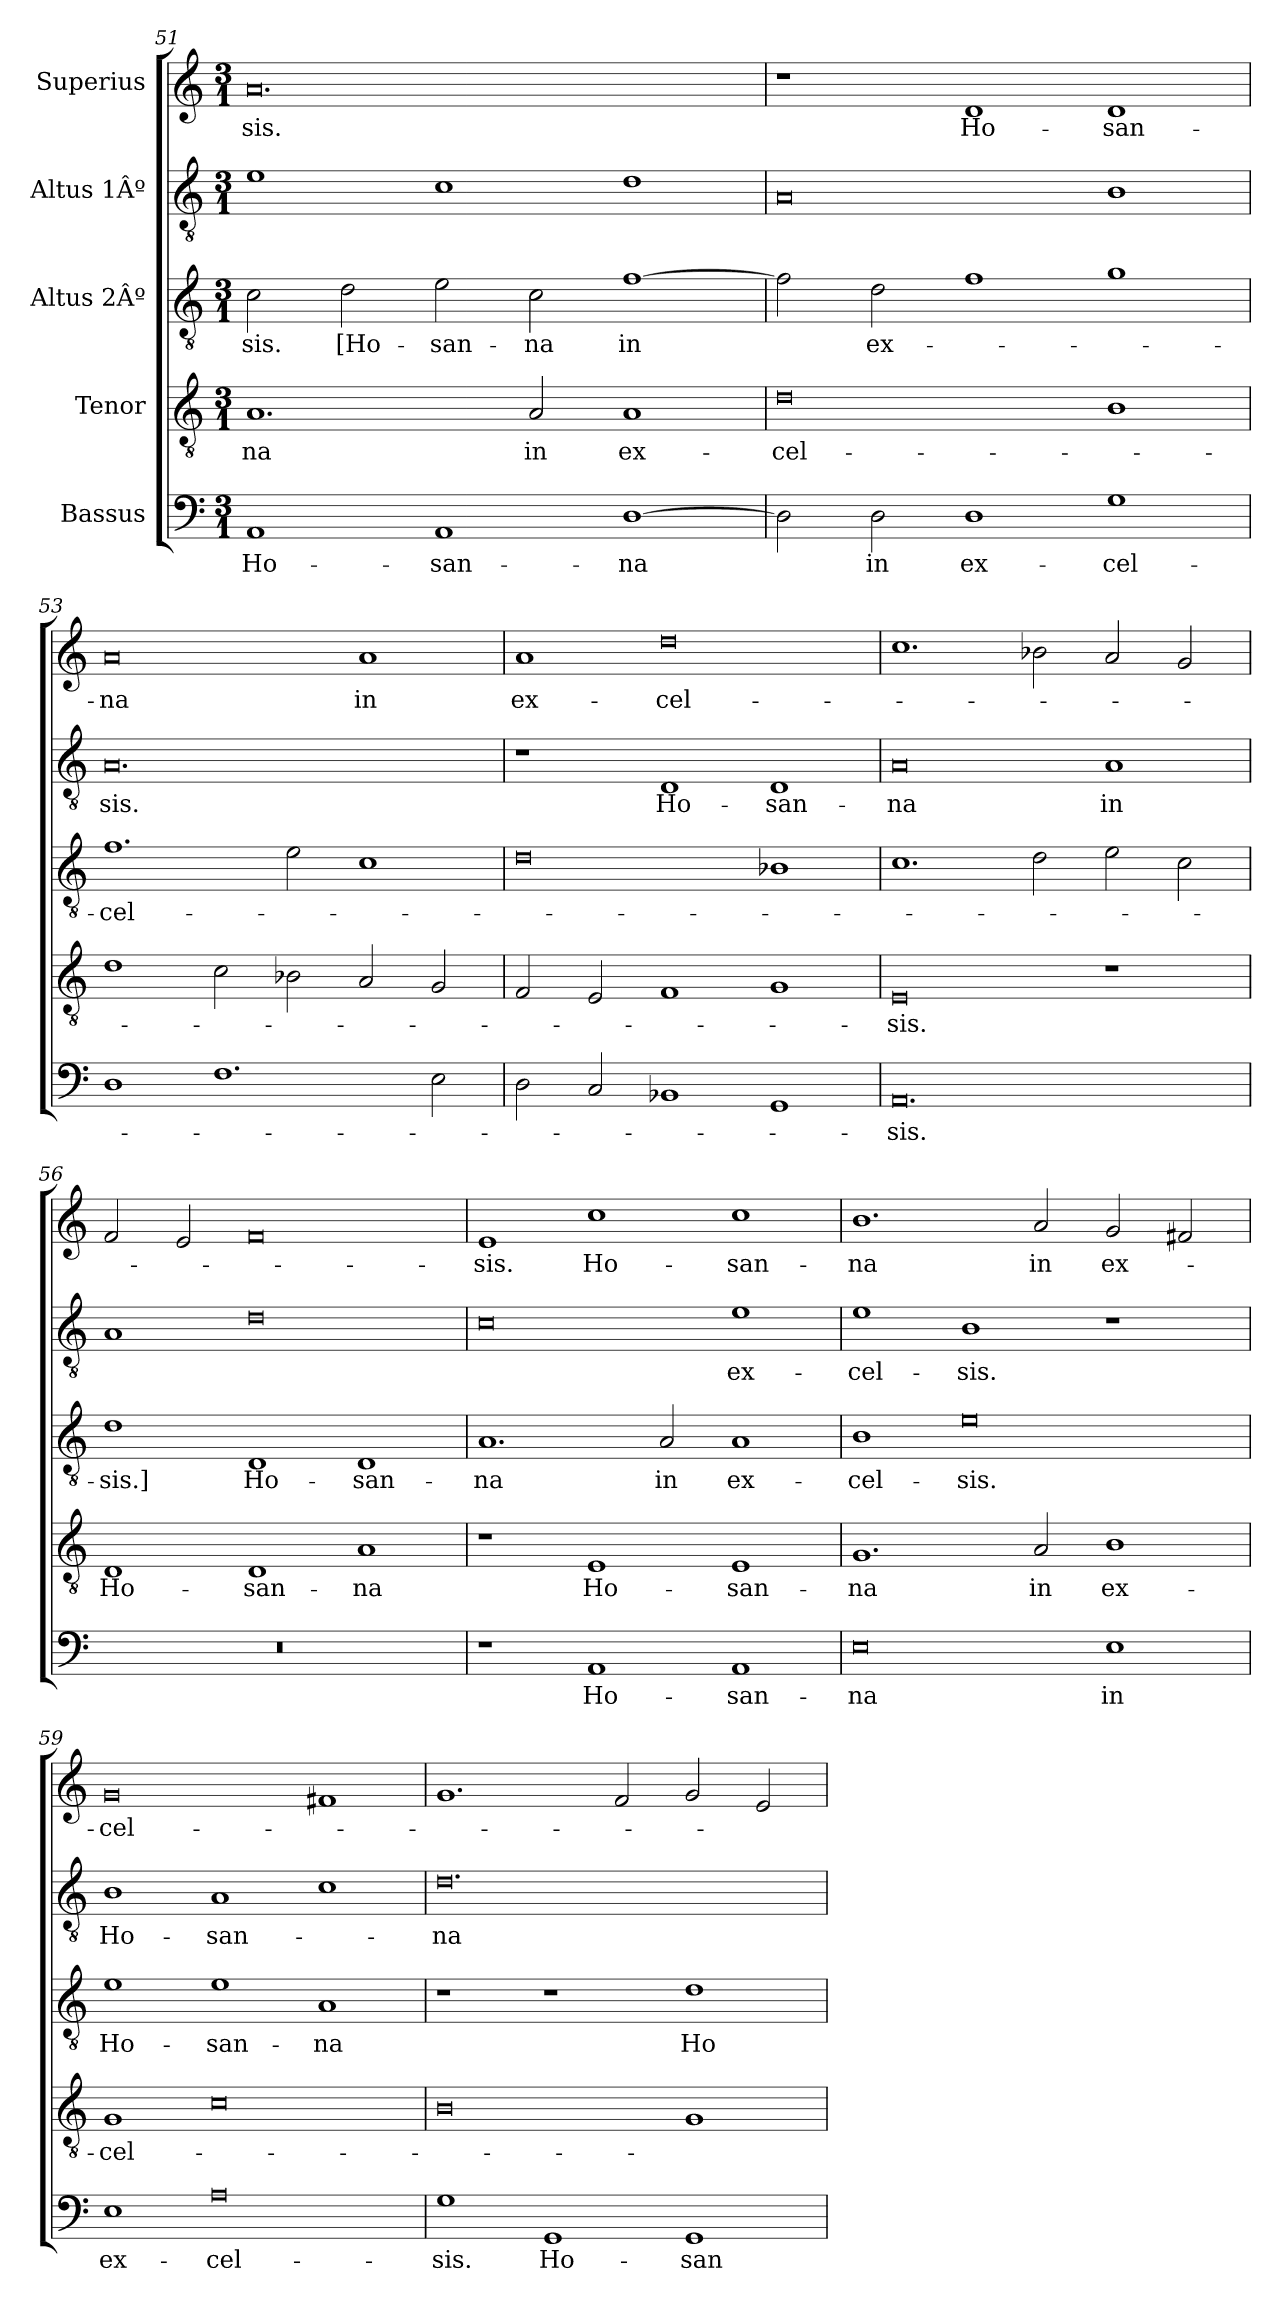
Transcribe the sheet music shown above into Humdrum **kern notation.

**kern	**text	**kern	**text	**kern	**text	**kern	**text	**kern	**text
*part5	*part5	*part4	*part4	*part3	*part3	*part2	*part2	*part1	*part1
*staff5	*staff5	*staff4	*staff4	*staff3	*staff3	*staff2	*staff2	*staff1	*staff1
*I"Bassus	*	*I"Tenor	*	*I"Altus 2Âº	*	*I"Altus 1Âº	*	*I"Superius	*
*clefF4	*	*clefGv2	*	*clefGv2	*	*clefGv2	*	*clefG2	*
*k[]	*	*k[]	*	*k[]	*	*k[]	*	*k[]	*
*M3/1	*	*M3/1	*	*M3/1	*	*M3/1	*	*M3/1	*
=51	=51	=51	=51	=51	=51	=51	=51	=51	=51
1AA/	Ho-	1.A/	-na	2c\	-sis.	1e\	.	0.a/	-sis.
.	.	.	.	2d\	[Ho-	.	.	.	.
1AA/	-san-	.	.	2e\	-san-	1c\	.	.	.
.	.	2A/	in	2c\	-na	.	.	.	.
[1D\	-na	1A/	ex-	[1f\	in	1d\	.	.	.
=52	=52	=52	=52	=52	=52	=52	=52	=52	=52
2D\]	.	0d\	-cel-	2f\]	.	0A/	.	1r	.
2D\	in	.	.	2d\	ex-	.	.	.	.
1D\	ex-	.	.	1f\	.	.	.	1d/	Ho-
1G\	-cel-	1B\	.	1g\	.	1B\	.	1d/	-san-
=53	=53	=53	=53	=53	=53	=53	=53	=53	=53
1D\	.	1d\	.	1.f\	-cel-	0.A/	-sis.	0a/	-na
1.F\	.	2c\	.	.	.	.	.	.	.
.	.	2B-X\	.	2e\	.	.	.	.	.
.	.	2A/	.	1c\	.	.	.	1a/	in
2E\	.	2G/	.	.	.	.	.	.	.
=54	=54	=54	=54	=54	=54	=54	=54	=54	=54
2D\	.	2F/	.	0d\	.	1r	.	1a/	ex-
2C/	.	2E/	.	.	.	.	.	.	.
1BB-X/	.	1F/	.	.	.	1D/	Ho-	0dd\	-cel-
1GG/	.	1G/	.	1B-X\	.	1D/	-san-	.	.
=55	=55	=55	=55	=55	=55	=55	=55	=55	=55
0.AA/	-sis.	0E/	-sis.	1.c\	.	0A/	-na	1.cc\	.
.	.	.	.	2d\	.	.	.	2b-X\	.
.	.	1r	.	2e\	.	1A/	in	2a/	.
.	.	.	.	2c\	.	.	.	2g/	.
=56	=56	=56	=56	=56	=56	=56	=56	=56	=56
0.r	.	1D/	Ho-	1d\	-sis.]	1A/	.	2f/	.
.	.	.	.	.	.	.	.	2e/	.
.	.	1D/	-san-	1D/	Ho-	0d\	.	0f/	.
.	.	1A/	-na	1D/	-san-	.	.	.	.
=57	=57	=57	=57	=57	=57	=57	=57	=57	=57
1r	.	1r	.	1.A/	-na	0c\	.	1e/	-sis.
1AA/	Ho-	1E/	Ho-	.	.	.	.	1cc\	Ho-
.	.	.	.	2A/	in	.	.	.	.
1AA/	-san-	1E/	-san-	1A/	ex-	1e\	ex-	1cc\	-san-
=58	=58	=58	=58	=58	=58	=58	=58	=58	=58
0E\	-na	1.G/	-na	1B\	-cel-	1e\	-cel-	1.b\	-na
.	.	.	.	0e\	-sis.	1B\	-sis.	.	.
.	.	2A/	in	.	.	.	.	2a/	in
1E\	in	1B\	ex-	.	.	1r	.	2g/	ex-
.	.	.	.	.	.	.	.	2f#X/	.
=59	=59	=59	=59	=59	=59	=59	=59	=59	=59
1E\	ex-	1G/	-cel-	1e\	Ho-	1B\	Ho-	0g/	-cel-
0A\	-cel-	0c\	.	1e\	-san-	1A/	-san-	.	.
.	.	.	.	1A/	-na	1c\	.	1f#X/	.
=60	=60	=60	=60	=60	=60	=60	=60	=60	=60
1G\	-sis.	0B\	.	1r	.	0.d\	-na	1.g/	.
1GG/	Ho-	.	.	1r	.	.	.	.	.
.	.	.	.	.	.	.	.	2f/	.
1GG/	-san-	1G/	.	1d\	Ho-	.	.	2g/	.
.	.	.	.	.	.	.	.	2e/	.
=	=	=	=	=	=	=	=	=	=
*-	*-	*-	*-	*-	*-	*-	*-	*-	*-
